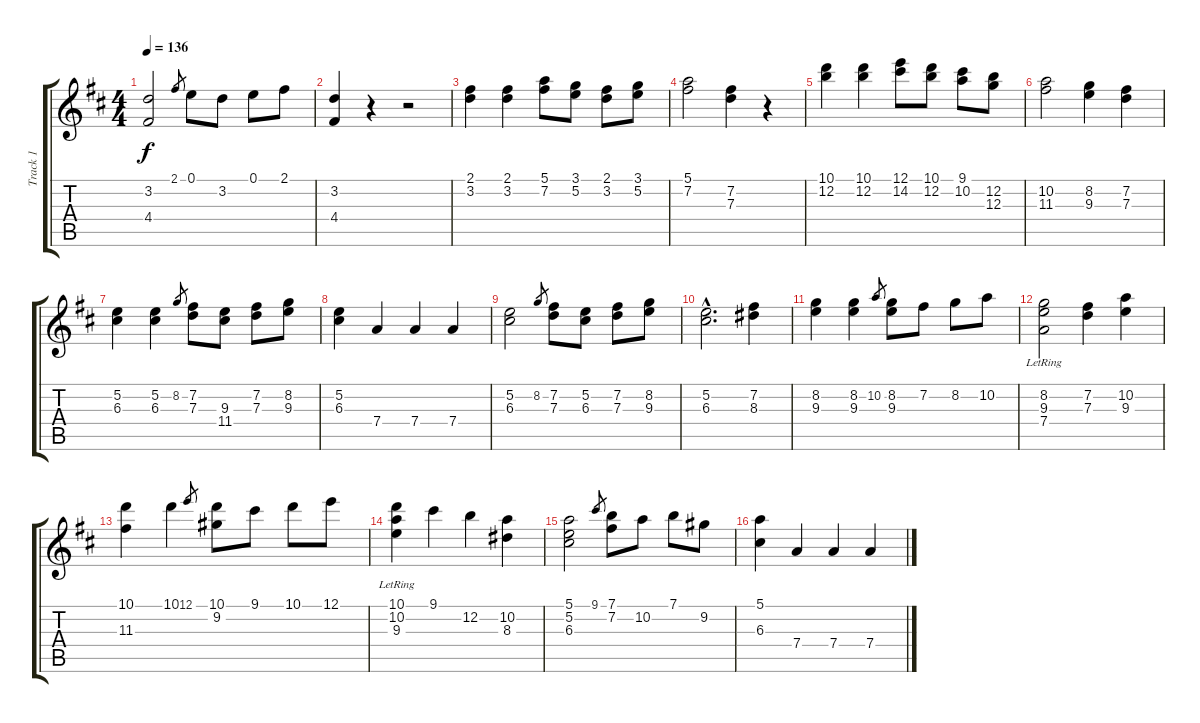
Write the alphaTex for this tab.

\track ("Track 1" "Track 1") {instrument acousticguitarnylon}
\staff {score tabs}
\tuning (E4 B3 G3 D3 A2 E2) {hide}
\ts (4 4)
\tempo 136
\clef g2
\ks d
(3.2 4.4).2{dy f instrument acousticguitarnylon} 2.1.8{gr} 0.1.8 3.2.8 0.1.8 2.1.8 |
(3.2 4.4).4 r.4 r.2 |
(2.1 3.2).4 (2.1 3.2).4 (5.1 7.2).8 (3.1 5.2).8 (2.1 3.2).8 (3.1 5.2).8 |
(5.1 7.2).2 (7.2 7.3).4 r.4 |
(10.1 12.2).4 (10.1 12.2).4 (12.1 14.2).8 (10.1 12.2).8 (9.1 10.2).8 (12.2 12.3).8 |
(10.2 11.3).2 (8.2 9.3).4 (7.2 7.3).4 |
(5.2 6.3).4 (5.2 6.3).4 8.2.8{gr} (7.2 7.3).8 (9.3 11.4).8 (7.2 7.3).8 (8.2 9.3).8 |
(5.2 6.3).4 7.4.4 7.4.4 7.4.4 |
(5.2 6.3).2 8.2.8{gr} (7.2 7.3).8 (5.2 6.3).8 (7.2 7.3).8 (8.2 9.3).8 |
(5.2{hac} 6.3{hac}).2{d} (7.2 8.3).4 |
(8.2 9.3).4 (8.2 9.3).4 10.2.8{gr} (8.2 9.3).8 7.2.8 8.2.8 10.2.8 |
(8.2 9.3 7.4{lr}).2 (7.2 7.3).4 (10.2 9.3).4 |
(10.1 11.3).4 10.1.4 12.1.8{gr} (10.1 9.2).8 9.1.8 10.1.8 12.1.8 |
(10.1 10.2{lr} 9.3{lr}).4 9.1.4 12.2.4 (10.2 8.3).4 |
(5.1 5.2 6.3).2 9.1.8{gr} (7.1 7.2).8 10.2.8 7.1.8 9.2.8 |
(5.1 6.3).4 7.4.4 7.4.4 7.4.4
